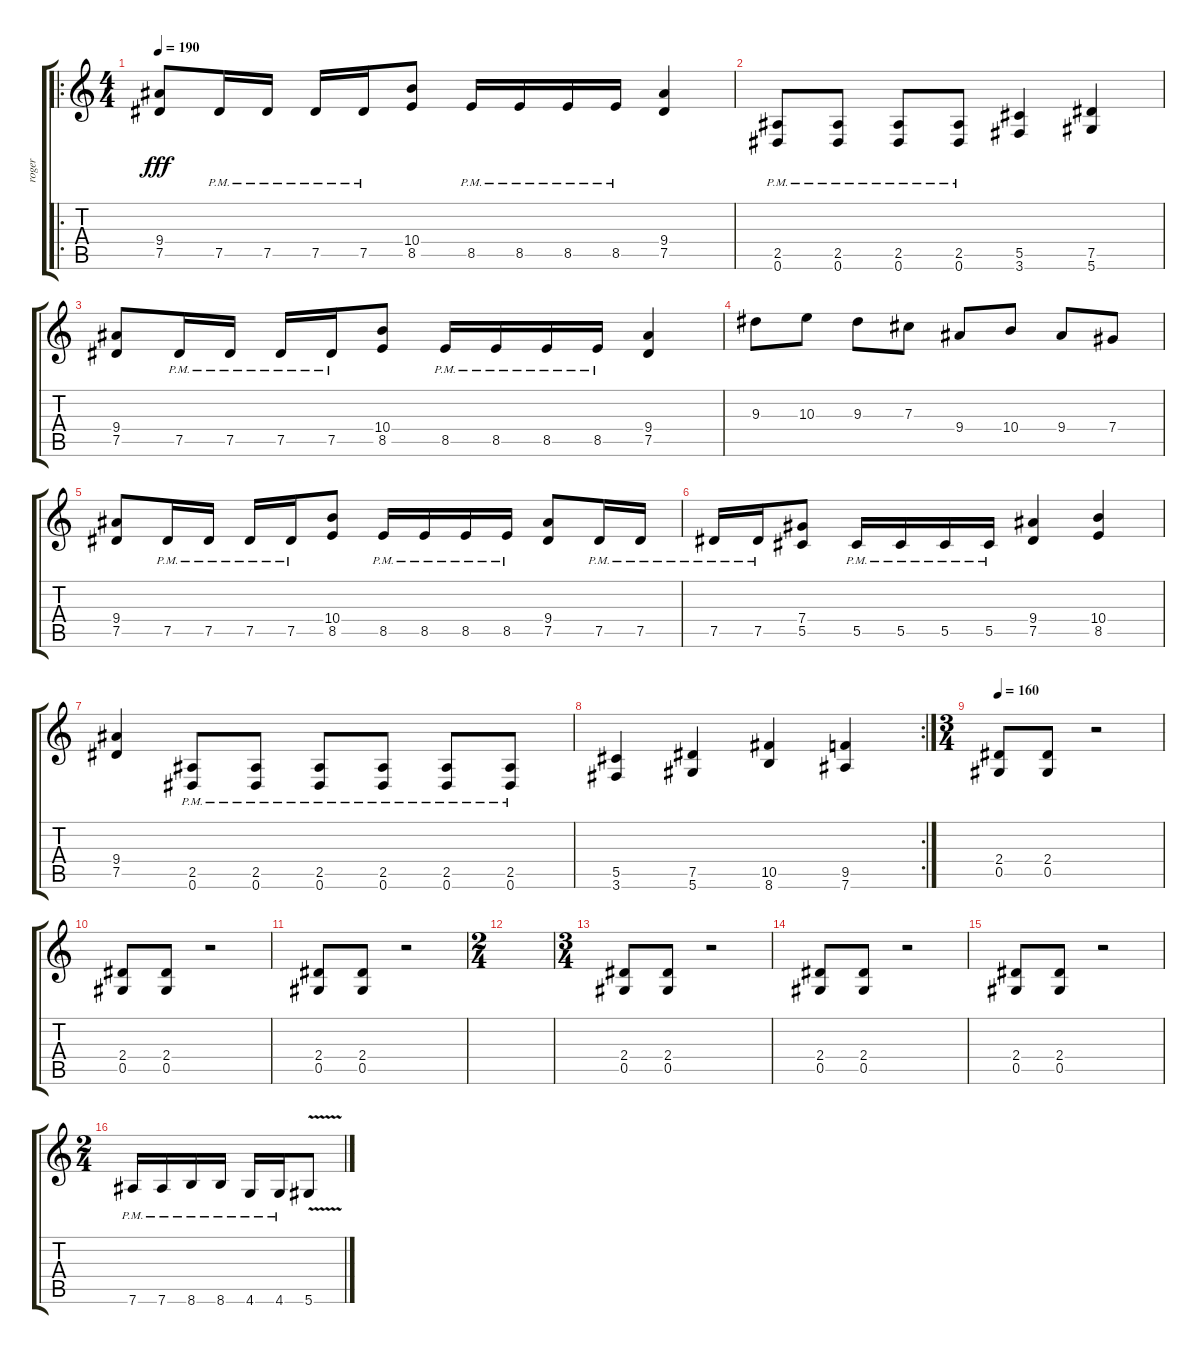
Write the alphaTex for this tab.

\track ("roger" "roger") {instrument distortionguitar}
\staff {score tabs}
\tuning (Eb4 Bb3 Gb3 Db3 Ab2 Eb2) {hide}
\ro
\ts (4 4)
\tempo 190
\clef g2
\ks c
(9.4 7.5).8{dy fff} 7.5{pm}.16 7.5{pm}.16 7.5{pm}.16 7.5{pm}.16 (10.4 8.5).8 8.5{pm}.16 8.5{pm}.16 8.5{pm}.16 8.5{pm}.16 (9.4 7.5).4 |
(2.5{pm} 0.6{pm}).8 (2.5{pm} 0.6{pm}).8 (2.5{pm} 0.6{pm}).8 (2.5{pm} 0.6{pm}).8 (5.5 3.6).4 (7.5 5.6).4 |
(9.4 7.5).8 7.5{pm}.16 7.5{pm}.16 7.5{pm}.16 7.5{pm}.16 (10.4 8.5).8 8.5{pm}.16 8.5{pm}.16 8.5{pm}.16 8.5{pm}.16 (9.4 7.5).4 |
9.3.8 10.3.8 9.3.8 7.3.8 9.4.8 10.4.8 9.4.8 7.4.8 |
(9.4 7.5).8 7.5{pm}.16 7.5{pm}.16 7.5{pm}.16 7.5{pm}.16 (10.4 8.5).8 8.5{pm}.16 8.5{pm}.16 8.5{pm}.16 8.5{pm}.16 (9.4 7.5).8 7.5{pm}.16 7.5{pm}.16 |
7.5{pm}.16 7.5{pm}.16 (7.4 5.5).8 5.5{pm}.16 5.5{pm}.16 5.5{pm}.16 5.5{pm}.16 (9.4 7.5).4 (10.4 8.5).4 |
(9.4 7.5).4 (2.5{pm} 0.6{pm}).8 (2.5{pm} 0.6{pm}).8 (2.5{pm} 0.6{pm}).8 (2.5{pm} 0.6{pm}).8 (2.5{pm} 0.6{pm}).8 (2.5{pm} 0.6{pm}).8 |
\rc 2
(5.5 3.6).4 (7.5 5.6).4 (10.5 8.6).4 (9.5 7.6).4 |
\ts (3 4)
\tempo 160
(2.4 0.5).8 (2.4 0.5).8 r.2 |
(2.4 0.5).8 (2.4 0.5).8 r.2 |
(2.4 0.5).8 (2.4 0.5).8 r.2 |
\ts (2 4)
|
\ts (3 4)
(2.4 0.5).8 (2.4 0.5).8 r.2 |
(2.4 0.5).8 (2.4 0.5).8 r.2 |
(2.4 0.5).8 (2.4 0.5).8 r.2 |
\ts (2 4)
7.6{pm}.16 7.6{pm}.16 8.6{pm}.16 8.6{pm}.16 4.6{pm}.16 4.6{pm}.16 5.6{v}.8
